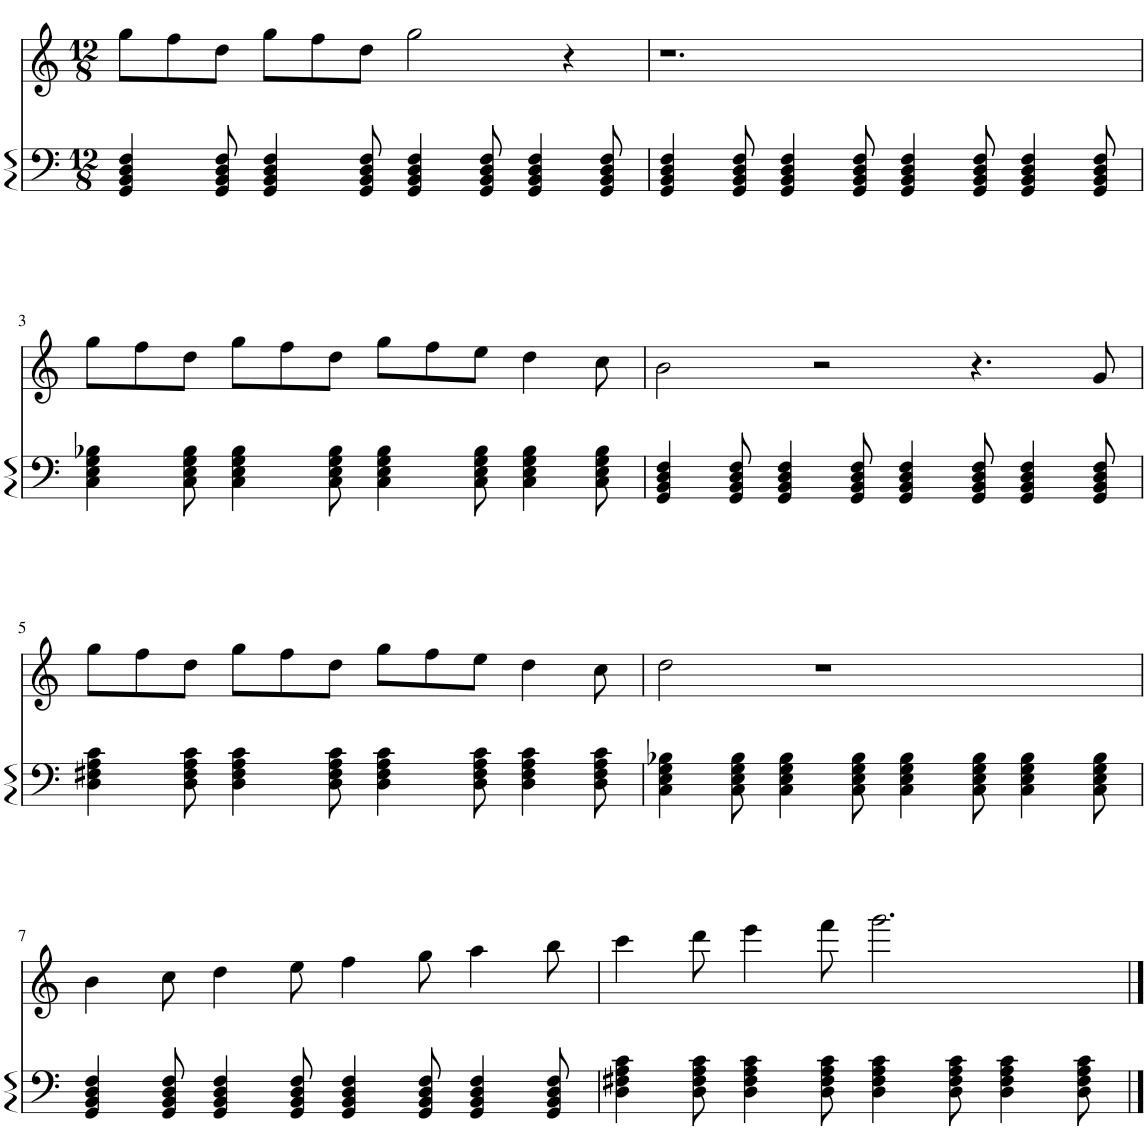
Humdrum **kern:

**kern	**kern
*part2	*part1
*staff2	*staff1
*I"Piano	*I"Harmonica
*I'Pno	*I'Hmca
*clefF4	*clefG2
*k[]	*k[]
*M12/8	*M12/8
=1	=1
4GG/ 4BB/ 4D/ 4F/	8gg\L
.	8ff\
8GG/ 8BB/ 8D/ 8F/	8dd\J
4GG/ 4BB/ 4D/ 4F/	8gg\L
.	8ff\
8GG/ 8BB/ 8D/ 8F/	8dd\J
4GG/ 4BB/ 4D/ 4F/	2gg\
8GG/ 8BB/ 8D/ 8F/	.
4GG/ 4BB/ 4D/ 4F/	.
.	4r
8GG/ 8BB/ 8D/ 8F/	.
=2	=2
4GG/ 4BB/ 4D/ 4F/	1.r
8GG/ 8BB/ 8D/ 8F/	.
4GG/ 4BB/ 4D/ 4F/	.
8GG/ 8BB/ 8D/ 8F/	.
4GG/ 4BB/ 4D/ 4F/	.
8GG/ 8BB/ 8D/ 8F/	.
4GG/ 4BB/ 4D/ 4F/	.
8GG/ 8BB/ 8D/ 8F/	.
!!LO:LB:g=z
=3	=3
4C\ 4E\ 4G\ 4B-X\	8gg\L
.	8ff\
8C\ 8E\ 8G\ 8B-\	8dd\J
4C\ 4E\ 4G\ 4B-\	8gg\L
.	8ff\
8C\ 8E\ 8G\ 8B-\	8dd\J
4C\ 4E\ 4G\ 4B-\	8gg\L
.	8ff\
8C\ 8E\ 8G\ 8B-\	8ee\J
4C\ 4E\ 4G\ 4B-\	4dd\
8C\ 8E\ 8G\ 8B-\	8cc\
=4	=4
4GG/ 4BB/ 4D/ 4F/	2b\
8GG/ 8BB/ 8D/ 8F/	.
4GG/ 4BB/ 4D/ 4F/	.
.	2r
8GG/ 8BB/ 8D/ 8F/	.
4GG/ 4BB/ 4D/ 4F/	.
8GG/ 8BB/ 8D/ 8F/	4.r
4GG/ 4BB/ 4D/ 4F/	.
8GG/ 8BB/ 8D/ 8F/	8g/
!!LO:LB:g=z
=5	=5
4D\ 4F#X\ 4A\ 4c\	8gg\L
.	8ff\
8D\ 8F#\ 8A\ 8c\	8dd\J
4D\ 4F#\ 4A\ 4c\	8gg\L
.	8ff\
8D\ 8F#\ 8A\ 8c\	8dd\J
4D\ 4F#\ 4A\ 4c\	8gg\L
.	8ff\
8D\ 8F#\ 8A\ 8c\	8ee\J
4D\ 4F#\ 4A\ 4c\	4dd\
8D\ 8F#\ 8A\ 8c\	8cc\
=6	=6
4C\ 4E\ 4G\ 4B-X\	2dd\
8C\ 8E\ 8G\ 8B-\	.
4C\ 4E\ 4G\ 4B-\	.
.	1r
8C\ 8E\ 8G\ 8B-\	.
4C\ 4E\ 4G\ 4B-\	.
8C\ 8E\ 8G\ 8B-\	.
4C\ 4E\ 4G\ 4B-\	.
8C\ 8E\ 8G\ 8B-\	.
!!LO:LB:g=z
=7	=7
4GG/ 4BB/ 4D/ 4F/	4b\
8GG/ 8BB/ 8D/ 8F/	8cc\
4GG/ 4BB/ 4D/ 4F/	4dd\
8GG/ 8BB/ 8D/ 8F/	8ee\
4GG/ 4BB/ 4D/ 4F/	4ff\
8GG/ 8BB/ 8D/ 8F/	8gg\
4GG/ 4BB/ 4D/ 4F/	4aa\
8GG/ 8BB/ 8D/ 8F/	8bb\
=8	=8
4D\ 4F#X\ 4A\ 4c\	4ccc\
8D\ 8F#\ 8A\ 8c\	8ddd\
4D\ 4F#\ 4A\ 4c\	4eee\
8D\ 8F#\ 8A\ 8c\	8fff\
4D\ 4F#\ 4A\ 4c\	2.ggg\
8D\ 8F#\ 8A\ 8c\	.
4D\ 4F#\ 4A\ 4c\	.
8D\ 8F#\ 8A\ 8c\	.
==	==
*-	*-
